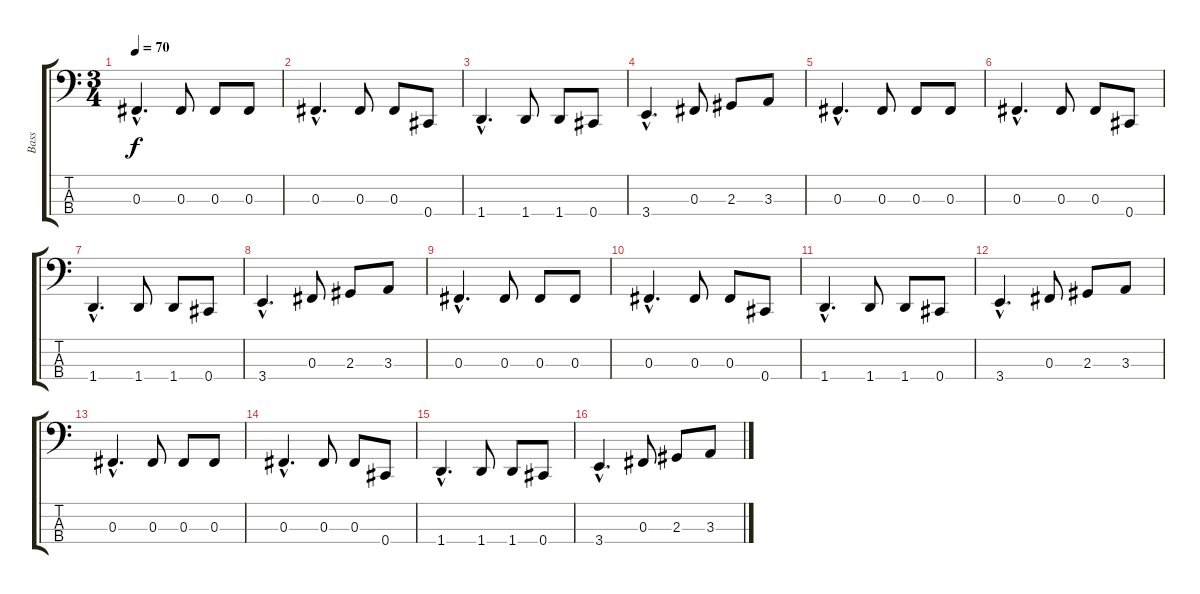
\track ("Bass" "Bass") {instrument electricbasspick}
\staff {score tabs}
\tuning (E2 B1 Gb1 Db1) {hide}
\ts (3 4)
\tempo 70
\clef f4
\ks c
0.3{hac}.4{d dy f} 0.3.8 0.3.8 0.3.8 |
0.3{hac}.4{d} 0.3.8 0.3.8 0.4.8 |
1.4{hac}.4{d} 1.4.8 1.4.8 0.4.8 |
3.4{hac}.4{d} 0.3.8 2.3.8 3.3.8 |
0.3{hac}.4{d} 0.3.8 0.3.8 0.3.8 |
0.3{hac}.4{d} 0.3.8 0.3.8 0.4.8 |
1.4{hac}.4{d} 1.4.8 1.4.8 0.4.8 |
3.4{hac}.4{d} 0.3.8 2.3.8 3.3.8 |
0.3{hac}.4{d} 0.3.8 0.3.8 0.3.8 |
0.3{hac}.4{d} 0.3.8 0.3.8 0.4.8 |
1.4{hac}.4{d} 1.4.8 1.4.8 0.4.8 |
3.4{hac}.4{d} 0.3.8 2.3.8 3.3.8 |
0.3{hac}.4{d} 0.3.8 0.3.8 0.3.8 |
0.3{hac}.4{d} 0.3.8 0.3.8 0.4.8 |
1.4{hac}.4{d} 1.4.8 1.4.8 0.4.8 |
3.4{hac}.4{d} 0.3.8 2.3.8 3.3.8
